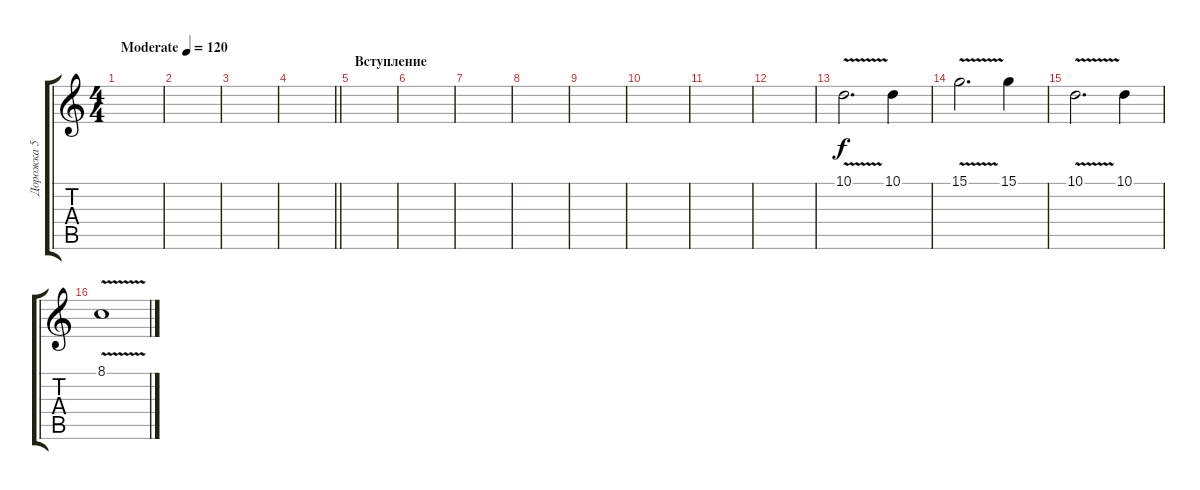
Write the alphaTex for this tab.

\track ("Дорожка 5" "Дорожка 5") {instrument violin}
\staff {score tabs}
\tuning (E4 B3 G3 D3 A2 E2) {hide}
\ts (4 4)
\tempo (120 "Moderate")
\clef g2
\ks c
|
|
|
\barLineRight lightlight
|
\section ("" "Вступление")
|
|
|
|
|
|
|
|
10.1{v}.2{d} 10.1.4 |
15.1{v}.2{d} 15.1.4 |
10.1{v}.2{d} 10.1.4 |
8.1{v}.1
